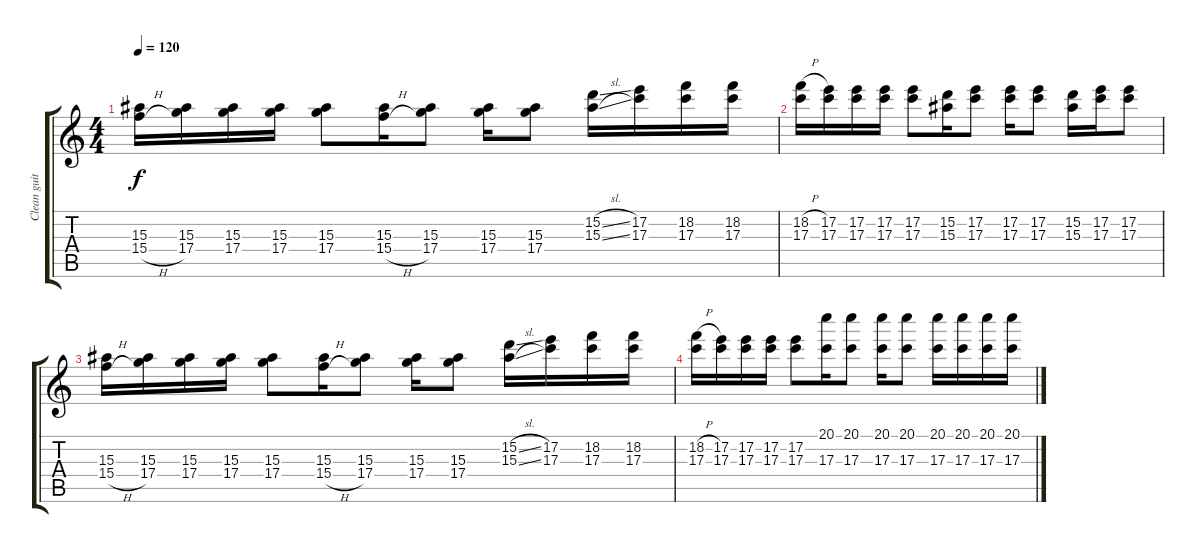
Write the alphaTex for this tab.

\track ("Clean guitar" "Clean guit") {instrument electricguitarclean}
\staff {score tabs}
\tuning (E4 B3 G3 D3 A2 E2) {hide}
\ts (4 4)
\tempo 120
\clef g2
\ks c
(15.3 15.4{h}).16{dy f} (15.3 17.4).16 (15.3 17.4).16 (15.3 17.4).16 (15.3 17.4).8 (15.3 15.4{h}).16 (15.3 17.4).8 (15.3 17.4).16 (15.3 17.4).8 (15.2{sl} 15.3{sl}).16 (17.2 17.3).16 (18.2 17.3).16 (18.2 17.3).16 |
(18.2{h} 17.3).16 (17.2 17.3).16 (17.2 17.3).16 (17.2 17.3).16 (17.2 17.3).8 (15.2 15.3).16 (17.2 17.3).8 (17.2 17.3).16 (17.2 17.3).8 (15.2 15.3).16 (17.2 17.3).16 (17.2 17.3).8 |
(15.3 15.4{h}).16 (15.3 17.4).16 (15.3 17.4).16 (15.3 17.4).16 (15.3 17.4).8 (15.3 15.4{h}).16 (15.3 17.4).8 (15.3 17.4).16 (15.3 17.4).8 (15.2{sl} 15.3{sl}).16 (17.2 17.3).16 (18.2 17.3).16 (18.2 17.3).16 |
(18.2{h} 17.3).16 (17.2 17.3).16 (17.2 17.3).16 (17.2 17.3).16 (17.2 17.3).8 (20.1 17.3).16 (20.1 17.3).8 (20.1 17.3).16 (20.1 17.3).8 (20.1 17.3).16 (20.1 17.3).16 (20.1 17.3).16 (20.1 17.3).16
